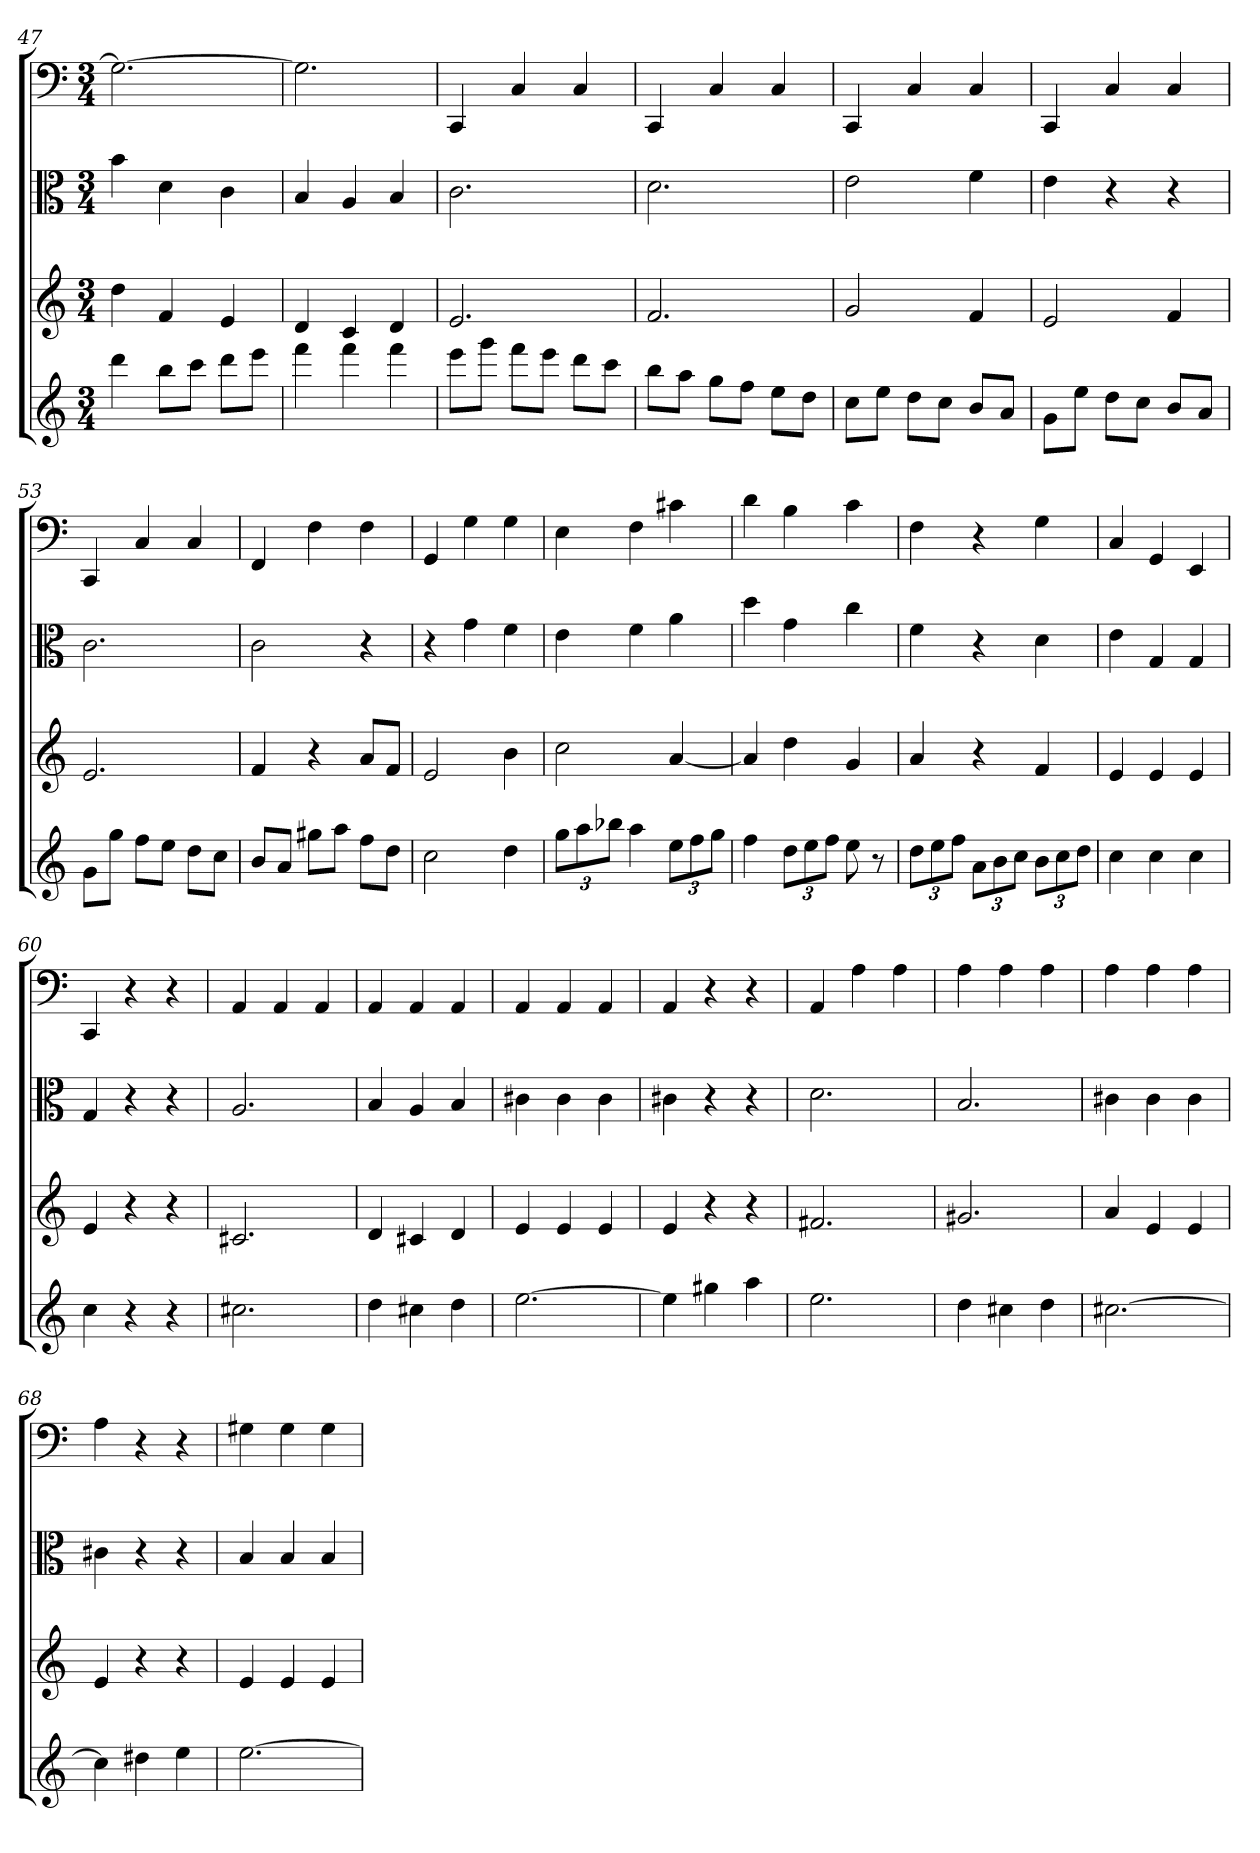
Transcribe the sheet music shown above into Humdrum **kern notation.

**kern	**kern	**kern	**kern
*part4	*part3	*part2	*part1
*staff4	*staff3	*staff2	*staff1
*	*	*clefC3	*clefF4
*k[]	*k[]	*k[]	*k[]
*a:	*a:	*a:	*a:
*M3/4	*M3/4	*M3/4	*M3/4
=47	=47	=47	=47
4ddd	4dd	4b	2.G_
8bbL	4f	4d	.
8cccJ	.	.	.
8dddL	4e	4c	.
8eeeJ	.	.	.
=48	=48	=48	=48
4fff	4d	4B	2.G]
4fff	4c	4A	.
4fff	4d	4B	.
=49	=49	=49	=49
8eeeL	2.e	2.c	4CC
8gggJ	.	.	.
8fffL	.	.	4C
8eeeJ	.	.	.
8dddL	.	.	4C
8cccJ	.	.	.
=50	=50	=50	=50
8bbL	2.f	2.d	4CC
8aaJ	.	.	.
8ggL	.	.	4C
8ffJ	.	.	.
8eeL	.	.	4C
8ddJ	.	.	.
=51	=51	=51	=51
8ccL	2g	2e	4CC
8eeJ	.	.	.
8ddL	.	.	4C
8ccJ	.	.	.
8bL	4f	4f	4C
8aJ	.	.	.
=52	=52	=52	=52
8gL	2e	4e	4CC
8eeJ	.	.	.
8ddL	.	4r	4C
8ccJ	.	.	.
8bL	4f	4r	4C
8aJ	.	.	.
=53	=53	=53	=53
8gL	2.e	2.c	4CC
8ggJ	.	.	.
8ffL	.	.	4C
8eeJ	.	.	.
8ddL	.	.	4C
8ccJ	.	.	.
=54	=54	=54	=54
8bL	4f	2c	4FF
8aJ	.	.	.
8gg#XL	4r	.	4F
8aaJ	.	.	.
8ffL	8aL	4r	4F
8ddJ	8fJ	.	.
=55	=55	=55	=55
2cc	2e	4r	4GG
.	.	4g	4G
4dd	4b	4f	4G
=56	=56	=56	=56
12ggL	2cc	4e	4E
12aa	.	.	.
12bb-XJ	.	.	.
4aa	.	4f	4F
12eeL	[4a	4a	4c#X
12ff	.	.	.
12ggJ	.	.	.
=57	=57	=57	=57
4ff	4a]	4dd	4d
12ddL	4dd	4g	4B
12ee	.	.	.
12ffJ	.	.	.
8ee	4g	4cc	4c
8r	.	.	.
=58	=58	=58	=58
12ddL	4a	4f	4F
12ee	.	.	.
12ffJ	.	.	.
12aL	4r	4r	4r
12b	.	.	.
12ccJ	.	.	.
12bL	4f	4d	4G
12cc	.	.	.
12ddJ	.	.	.
=59	=59	=59	=59
4cc	4e	4e	4C
4cc	4e	4G	4GG
4cc	4e	4G	4EE
=60	=60	=60	=60
4cc	4e	4G	4CC
4r	4r	4r	4r
4r	4r	4r	4r
=61	=61	=61	=61
2.cc#X	2.c#X	2.A	4AA
.	.	.	4AA
.	.	.	4AA
=62	=62	=62	=62
4dd	4d	4B	4AA
4cc#X	4c#X	4A	4AA
4dd	4d	4B	4AA
=63	=63	=63	=63
[2.ee	4e	4c#X	4AA
.	4e	4c#	4AA
.	4e	4c#	4AA
=64	=64	=64	=64
4ee]	4e	4c#X	4AA
4gg#X	4r	4r	4r
4aa	4r	4r	4r
=65	=65	=65	=65
2.ee	2.f#X	2.d	4AA
.	.	.	4A
.	.	.	4A
=66	=66	=66	=66
4dd	2.g#X	2.B	4A
4cc#X	.	.	4A
4dd	.	.	4A
=67	=67	=67	=67
[2.cc#X	4a	4c#X	4A
.	4e	4c#	4A
.	4e	4c#	4A
=68	=68	=68	=68
4cc#]	4e	4c#X	4A
4dd#X	4r	4r	4r
4ee	4r	4r	4r
=69	=69	=69	=69
[2.ee	4e	4B	4G#X
.	4e	4B	4G#
.	4e	4B	4G#
=	=	=	=
*-	*-	*-	*-
